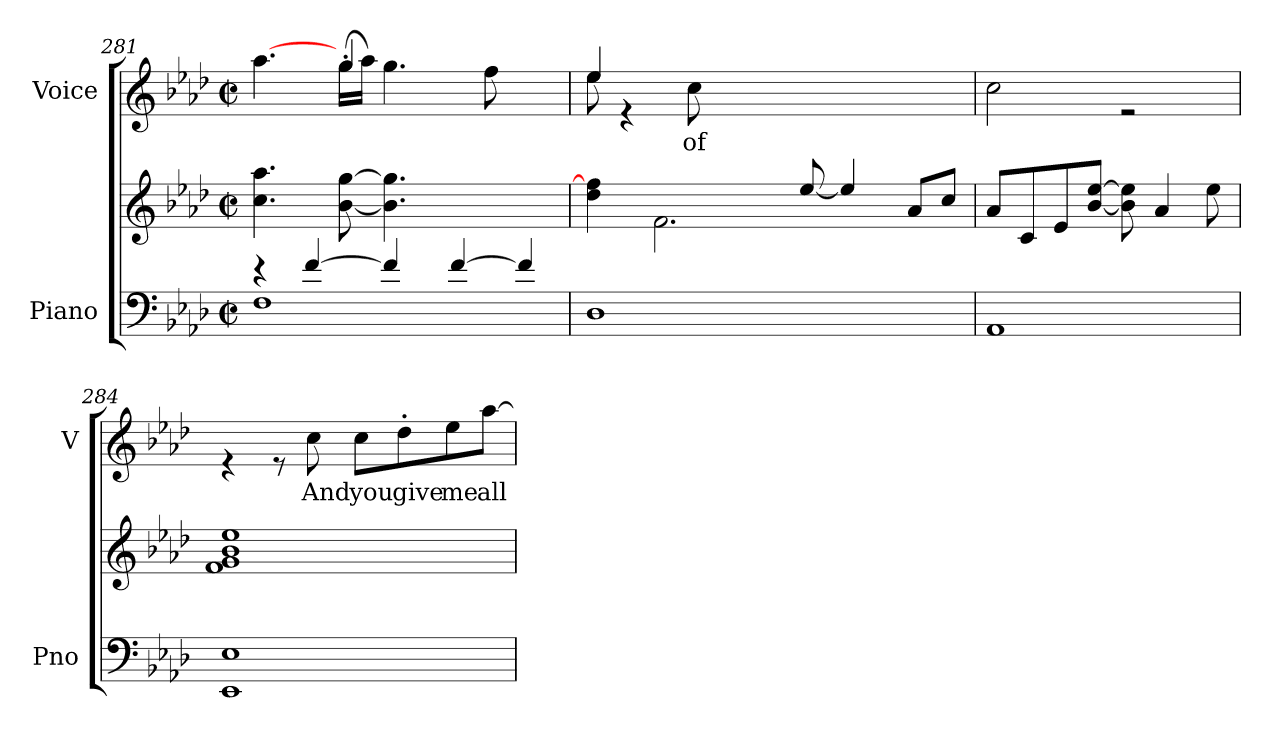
**kern	**kern	**kern	**text
*part2	*part2	*part1	*part1
*staff3	*staff2	*staff1	*staff1
*I"Piano	*	*I"Voice	*
*I'Pno	*	*I'V	*
*clefF4	*clefG2	*clefG2	*
*k[b-e-a-d-]	*k[b-e-a-d-]	*k[b-e-a-d-]	*
*M2/2	*M2/2	*M2/2	*
*met(c|)	*met(c|)	*met(c|)	*
=281	=281	=281	=281
*^	*	*^	*
4re	1F	4.cc\ 4.aa-\	[4.aa-\	4.ryy	.
[>4f/	.	.	.	.	.
.	.	[<8b-\ [>8gg\	(>16gg'>\LL	4gg/	.
.	.	.	16aa-\JJ)	.	.
4f/]	.	4.b-\] 4.gg\]	4.gg\	.	.
.	.	.	.	4ryy	.
[>4f/	.	.	.	.	.
.	.	4.ryy	8ff\	4.ryy	.
4f/]	4ryy	.	4ryy	.	.
*v	*v	*	*	*	*
=282	=282	=282	=282	=282
1D-	4dd-\ 4ff\]	4ee-/	8ee-\	.
.	.	.	4re	.
.	2.f\	1ryy	.	.
!	!	!	!	!LO:LY:b
.	.	.	8cc\	of
.	.	.	1ryy	.
2ryy	[>8ee-/	.	.	.
.	4ee-/]	.	.	.
.	.	8ryy	.	.
.	8a-/L	4ryy	.	.
8ryy	8cc/J	.	8ryy	.
*	*	*v	*v	*
=283	=283	=283	=283
1AA-	8a-/L	(>(<2cc\	.
.	8c/	.	.
.	8e-/	.	.
.	[<8b-/ [>8ee-/J	.	.
.	8b-\] 8ee-\]	2re	.
.	4a-/	.	.
.	8ee-\	.	.
!!LO:LB:g=z
=284	=284	=284	=284
*^	*^	*	*
1E-	1EE-	1ee-	1f 1g 1b-	4re	.
.	.	.	.	8re	.
!	!	!	!	!	!LO:LY:b
.	.	.	.	8cc\	And
!	!	!	!	!	!LO:LY:b
.	.	.	.	8cc\L	you
!	!	!	!	!	!LO:LY:b
.	.	.	.	8dd-'>\	give
!	!	!	!	!	!LO:LY:b
.	.	.	.	8ee-\	me
!	!	!	!	!	!LO:LY:b
.	.	.	.	[>8aa-\J	all
*v	*v	*	*	*	*
*	*v	*v	*	*
=	=	=	=
*-	*-	*-	*-
